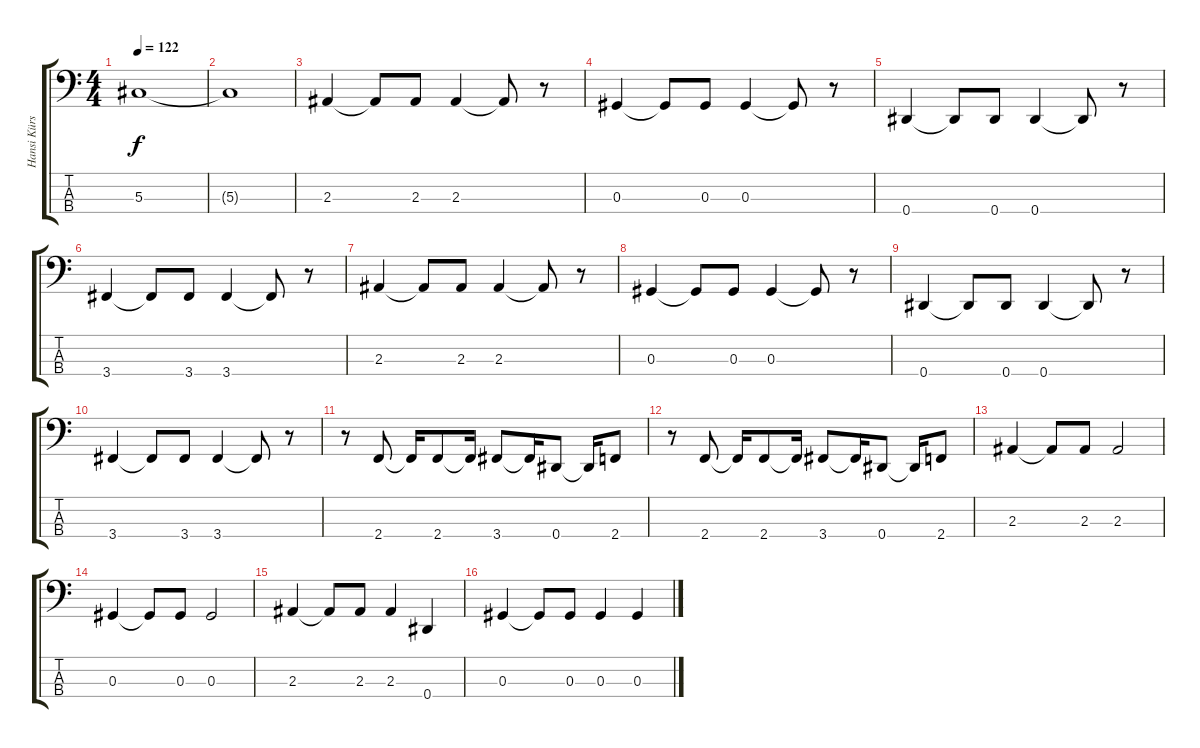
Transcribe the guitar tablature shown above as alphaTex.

\track ("Hansi Kürsch" "Hansi Kürs") {instrument electricbasspick}
\staff {score tabs}
\tuning (Gb2 Db2 Ab1 Eb1) {hide}
\ts (4 4)
\tempo 122
\clef f4
\ks c
5.3.1{dy f} |
5.3{t}.1 |
2.3.4 2.3{t}.8 2.3.8 2.3.4 2.3{t}.8 r.8 |
0.3.4 0.3{t}.8 0.3.8 0.3.4 0.3{t}.8 r.8 |
0.4.4 0.4{t}.8 0.4.8 0.4.4 0.4{t}.8 r.8 |
3.4.4 3.4{t}.8 3.4.8 3.4.4 3.4{t}.8 r.8 |
2.3.4 2.3{t}.8 2.3.8 2.3.4 2.3{t}.8 r.8 |
0.3.4 0.3{t}.8 0.3.8 0.3.4 0.3{t}.8 r.8 |
0.4.4 0.4{t}.8 0.4.8 0.4.4 0.4{t}.8 r.8 |
3.4.4 3.4{t}.8 3.4.8 3.4.4 3.4{t}.8 r.8 |
r.8 2.4.8 2.4{t}.16 2.4.8 2.4{t}.16 3.4.8 3.4{t}.16 0.4.8 0.4{t}.16 2.4.8 |
r.8 2.4.8 2.4{t}.16 2.4.8 2.4{t}.16 3.4.8 3.4{t}.16 0.4.8 0.4{t}.16 2.4.8 |
2.3.4 2.3{t}.8 2.3.8 2.3.2 |
0.3.4 0.3{t}.8 0.3.8 0.3.2 |
2.3.4 2.3{t}.8 2.3.8 2.3.4 0.4.4 |
0.3.4 0.3{t}.8 0.3.8 0.3.4 0.3.4
